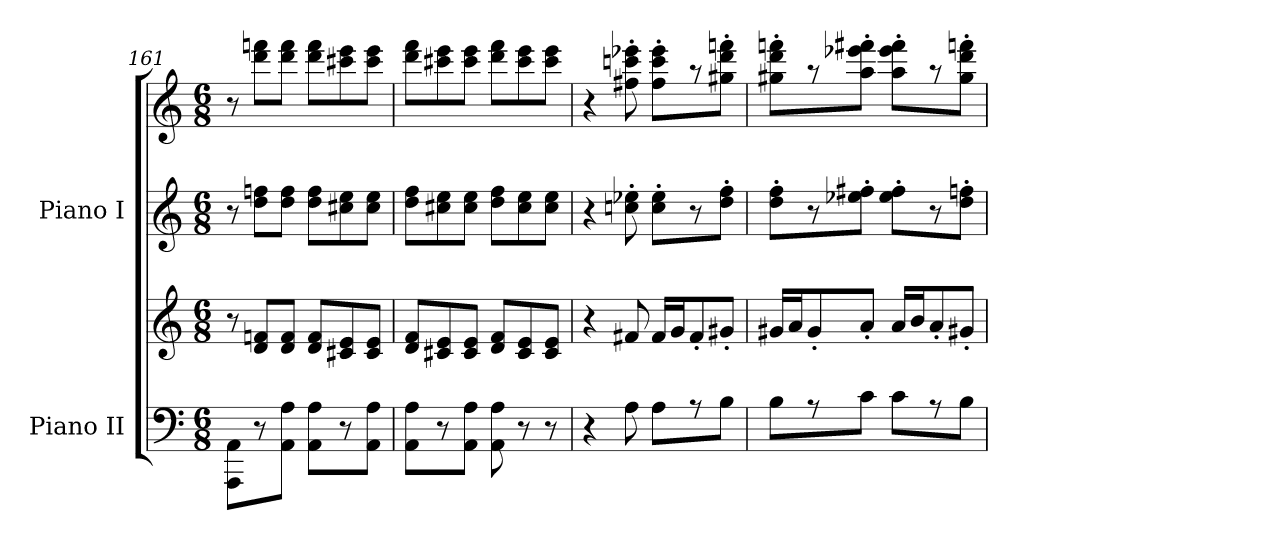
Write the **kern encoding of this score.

**kern	**kern	**kern	**kern
*part2	*part2	*part1	*part1
*staff4	*staff3	*staff2	*staff1
*I"Piano II	*	*I"Piano I	*
*I'Pno. II	*	*I'Pno. I	*
*clefF4	*clefG2	*clefG2	*clefG2
*k[]	*k[]	*k[]	*k[]
*M6/8	*M6/8	*M6/8	*M6/8
=161	=161	=161	=161
8AAA\ 8AA\L	8r	8r	8r
8r	8d/ 8fn/L	8dd\ 8ffn\L	8ddd\ 8fffn\L
8AA\ 8A\J	8d/ 8f/J	8dd\ 8ff\J	8ddd\ 8fff\J
8AA\ 8A\L	8d/ 8f/L	8dd\ 8ff\L	8ddd\ 8fff\L
8r	8c#X/ 8e/	8cc#X\ 8ee\	8ccc#X\ 8eee\
8AA\ 8A\J	8c#/ 8e/J	8cc#\ 8ee\J	8ccc#\ 8eee\J
=162	=162	=162	=162
8AA\ 8A\L	8d/ 8f/L	8dd\ 8ff\L	8ddd\ 8fff\L
8r	8c#X/ 8e/	8cc#X\ 8ee\	8ccc#X\ 8eee\
8AA\ 8A\J	8c#/ 8e/J	8cc#\ 8ee\J	8ccc#\ 8eee\J
8AA\ 8A\	8d/ 8f/L	8dd\ 8ff\L	8ddd\ 8fff\L
8r	8c#/ 8e/	8cc#\ 8ee\	8ccc#\ 8eee\
8r	8c#/ 8e/J	8cc#\ 8ee\J	8ccc#\ 8eee\J
!!LO:PB:g=z
=163	=163	=163	=163
4r	4r	4r	4r
8A\	8f#X/	8ccn\' 8ee-X\'	8ff#X\' 8cccn\' 8eee-X\'
8A\L	16f#/LL	8cc\' 8ee-\'L	8ff#\' 8ccc\' 8eee-\'L
.	16g/J	.	.
8r	8f#'/	8r	8r
8B\J	8g#X'/J	8dd\' 8ff\'J	8gg#X\' 8ddd\' 8fffn\'J
=164	=164	=164	=164
8B\L	16g#X/LL	8dd\' 8ff\'L	8gg#X\' 8ddd\' 8fffn\'L
.	16a/J	.	.
8r	8g#'/	8r	8r
8c\J	8a'/J	8ee-X\' 8ff#X\'J	8aa\' 8eee-X\' 8fff#X\'J
8c\L	16a/LL	8ee-\' 8ff#\'L	8aa\' 8eee-\' 8fff#\'L
.	16b/J	.	.
8r	8a'/	8r	8r
8B\J	8g#X'/J	8dd\' 8ffn\'J	8gg#\' 8ddd\' 8fffn\'J
=	=	=	=
*-	*-	*-	*-
